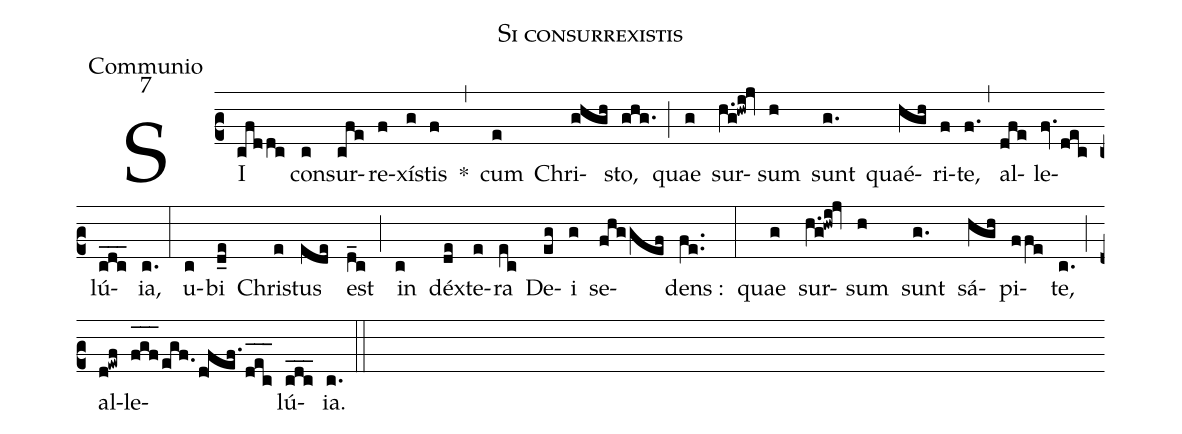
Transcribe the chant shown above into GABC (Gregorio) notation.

name:Si consurrexistis;
office-part:Communio;
mode:7;
%%
(c2) SI(cfddc) con(c)sur(cfe)re(f)xí(g)stis(f) *(,) cum(e) Chri(ghgh)sto,(ghg.) (;) quae(g) sur(h.g!hwi!jv)sum(h) sunt(g.) quaé(hgh)ri(f)te,(f.) (,) al(dfe)le(fv.dec)lú(cdc___){ia},(c.) (:) u(c)bi(d_e) Chri(e)stus(ede) est(d_c) (;) in(c) déx(de)te(e)ra(ec) De(eg)i(g) se(fhggef)dens :(fe..) (:) quae(g) sur(h.g!hwi!jv)sum(h) sunt(g.) sá(hgh)pi(ffe)te,(c.) (;) al(d!ewf)le(f_[oh:h]g_[oh:h]f_[oh:h]egf.d!fef./d_[oh:h]e_[oh:h]c_[oh:h])lú(cdc___){ia}.(c.) (::)
